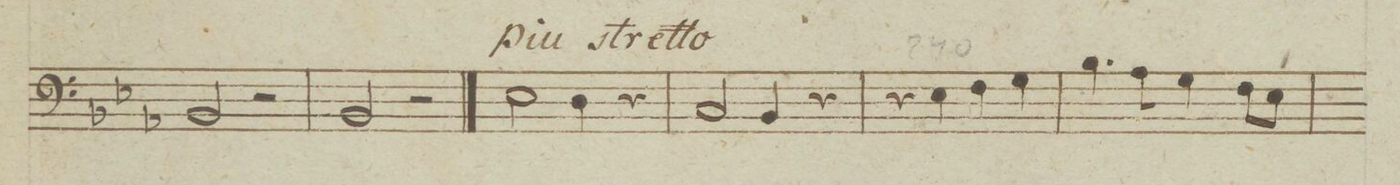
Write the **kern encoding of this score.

**kern	**dynam
*I"Vilone	*
*clefC1	*
*k[b-e-a-]	*
*met(c)	*
*M4/4	*
2BB-yy/	.
2ryy	.
=233	=233
2BB-yy/	.
2ryy	.
=234||	=234||
2E-yy/	.
4Dyy/	.
4ryy	.
=235	=235
2Cyy/	.
4BB-yy/	.
4ryy	.
=236	=236
4ryy	.
4E-yy/	.
4Fyy/	.
4Gyy/	.
=237	=237
4.B-yy/	.
8A-yy/	.
4Gyy/	.
8F/Lyy	.
8E-/Jyy	.
=238	=238
*-	*-
